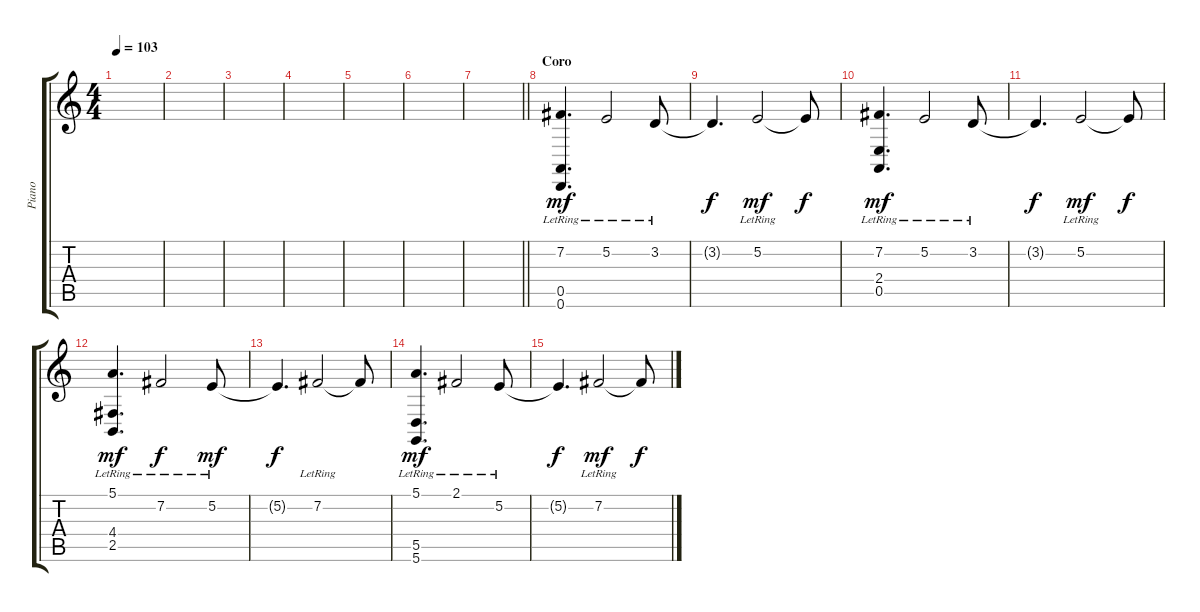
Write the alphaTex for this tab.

\track ("Piano" "Piano") {instrument acousticgrandpiano}
\staff {score tabs}
\tuning (E4 B3 G3 D3 A2 D2) {hide}
\ts (4 4)
\tempo 103
\clef g2
\ks c
|
|
|
|
|
|
\barLineRight lightlight
|
\section ("" "Coro")
(7.2{lr} 0.5{lr} 0.6{lr}).4{d dy mf} 5.2{lr}.2 3.2{lr}.8 |
3.2{t}.4{d dy f} 5.2{lr}.2{dy mf} 5.2{t}.8{dy f} |
(7.2{lr} 2.4{lr} 0.5{lr}).4{d dy mf} 5.2{lr}.2 3.2{lr}.8 |
3.2{t}.4{d dy f} 5.2{lr}.2{dy mf} 5.2{t}.8{dy f} |
(5.1{lr} 4.4{lr} 2.5{lr}).4{d dy mf} 7.2{lr}.2{dy f} 5.2{lr}.8{dy mf} |
5.2{t}.4{d dy f} 7.2{lr}.2 7.2{t}.8 |
(5.1{lr} 5.5{lr} 5.6{lr}).4{d dy mf} 2.1{lr}.2 5.2{lr}.8 |
5.2{t}.4{d dy f} 7.2{lr}.2{dy mf} 7.2{t}.8{dy f}
